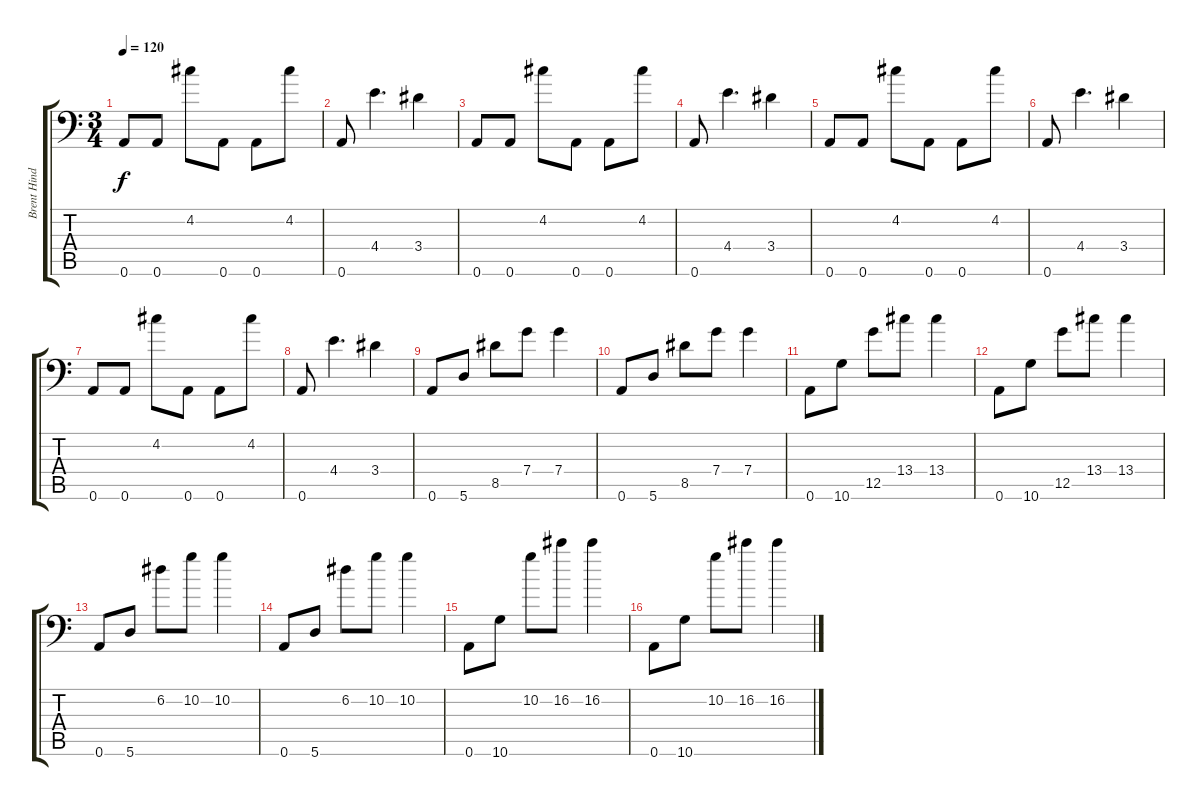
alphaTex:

\track ("Brent Hinds" "Brent Hind") {instrument overdrivenguitar}
\staff {score tabs}
\tuning (D4 A3 F3 C3 G2 A1) {hide}
\ts (3 4)
\tempo 120
\clef f4
\ks c
0.6.8{dy f} 0.6.8 4.2.8 0.6.8 0.6.8 4.2.8 |
0.6.8 4.4.4{d} 3.4.4 |
0.6.8 0.6.8 4.2.8 0.6.8 0.6.8 4.2.8 |
0.6.8 4.4.4{d} 3.4.4 |
0.6.8 0.6.8 4.2.8 0.6.8 0.6.8 4.2.8 |
0.6.8 4.4.4{d} 3.4.4 |
0.6.8 0.6.8 4.2.8 0.6.8 0.6.8 4.2.8 |
0.6.8 4.4.4{d} 3.4.4 |
0.6.8 5.6.8 8.5.8 7.4.8 7.4.4 |
0.6.8 5.6.8 8.5.8 7.4.8 7.4.4 |
0.6.8 10.6.8 12.5.8 13.4.8 13.4.4 |
0.6.8 10.6.8 12.5.8 13.4.8 13.4.4 |
0.6.8 5.6.8 6.2.8 10.2.8 10.2.4 |
0.6.8 5.6.8 6.2.8 10.2.8 10.2.4 |
0.6.8 10.6.8 10.2.8 16.2.8 16.2.4 |
0.6.8 10.6.8 10.2.8 16.2.8 16.2.4
